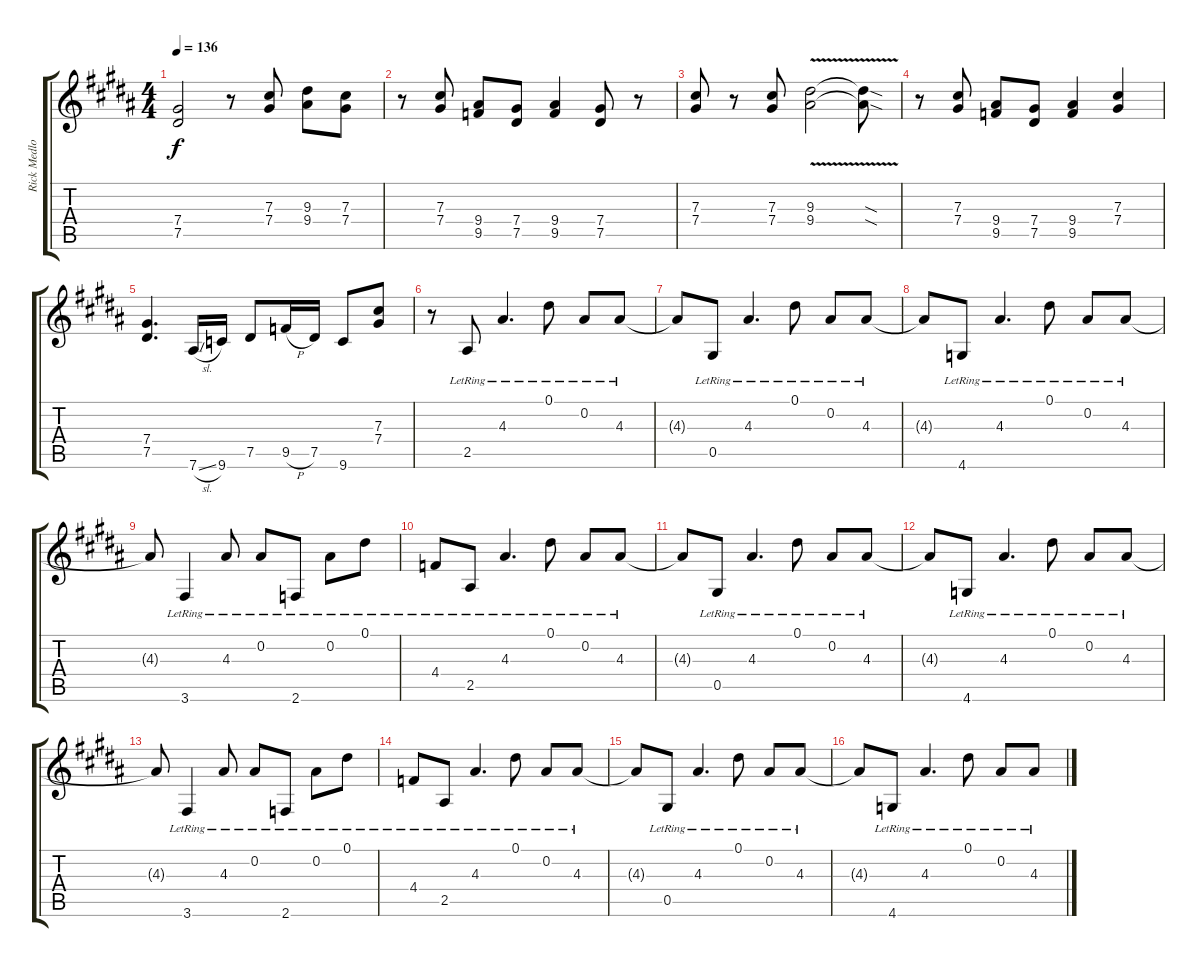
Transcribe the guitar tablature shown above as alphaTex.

\track ("Rick Medlocke Guitar" "Rick Medlo") {instrument distortionguitar}
\staff {score tabs}
\tuning (Eb4 Bb3 Gb3 Db3 Ab2 Eb2) {hide}
\ts (4 4)
\tempo 136
\clef g2
\ks b
(7.4 7.5).2{dy f} r.8 (7.3 7.4).8 (9.3 9.4).8 (7.3 7.4).8 |
r.8 (7.3 7.4).8 (9.4 9.5).8 (7.4 7.5).8 (9.4 9.5).4 (7.4 7.5).8 r.8 |
(7.3 7.4).8 r.8 (7.3 7.4).8 (9.3{v} 9.4{v}).2 (9.3{sod t} 9.4{sod t}).8 |
r.8 (7.3 7.4).8 (9.4 9.5).8 (7.4 7.5).8 (9.4 9.5).4 (7.3 7.4).4 |
(7.4 7.5).4{d} 7.6{sl}.16 9.6.16 7.5.8 9.5{h}.16 7.5.16 9.6.8 (7.3 7.4).8 |
r.8 2.5{lr}.8{instrument electricguitarclean} 4.3{lr}.4{d} 0.1{lr}.8 0.2{lr}.8 4.3{lr}.8 |
4.3{t}.8 0.5{lr}.8 4.3{lr}.4{d} 0.1{lr}.8 0.2{lr}.8 4.3{lr}.8 |
4.3{t}.8 4.6{lr}.8 4.3{lr}.4{d} 0.1{lr}.8 0.2{lr}.8 4.3{lr}.8 |
4.3{t}.8 3.6{lr}.4 4.3{lr}.8 0.2{lr}.8 2.6{lr}.8 0.2{lr}.8 0.1{lr}.8 |
4.4{lr}.8 2.5{lr}.8 4.3{lr}.4{d} 0.1{lr}.8 0.2{lr}.8 4.3{lr}.8 |
4.3{t}.8 0.5{lr}.8 4.3{lr}.4{d} 0.1{lr}.8 0.2{lr}.8 4.3{lr}.8 |
4.3{t}.8 4.6{lr}.8 4.3{lr}.4{d} 0.1{lr}.8 0.2{lr}.8 4.3{lr}.8 |
4.3{t}.8 3.6{lr}.4 4.3{lr}.8 0.2{lr}.8 2.6{lr}.8 0.2{lr}.8 0.1{lr}.8 |
4.4{lr}.8 2.5{lr}.8 4.3{lr}.4{d} 0.1{lr}.8 0.2{lr}.8 4.3{lr}.8 |
4.3{t}.8 0.5{lr}.8 4.3{lr}.4{d} 0.1{lr}.8 0.2{lr}.8 4.3{lr}.8 |
4.3{t}.8 4.6{lr}.8 4.3{lr}.4{d} 0.1{lr}.8 0.2{lr}.8 4.3{lr}.8
